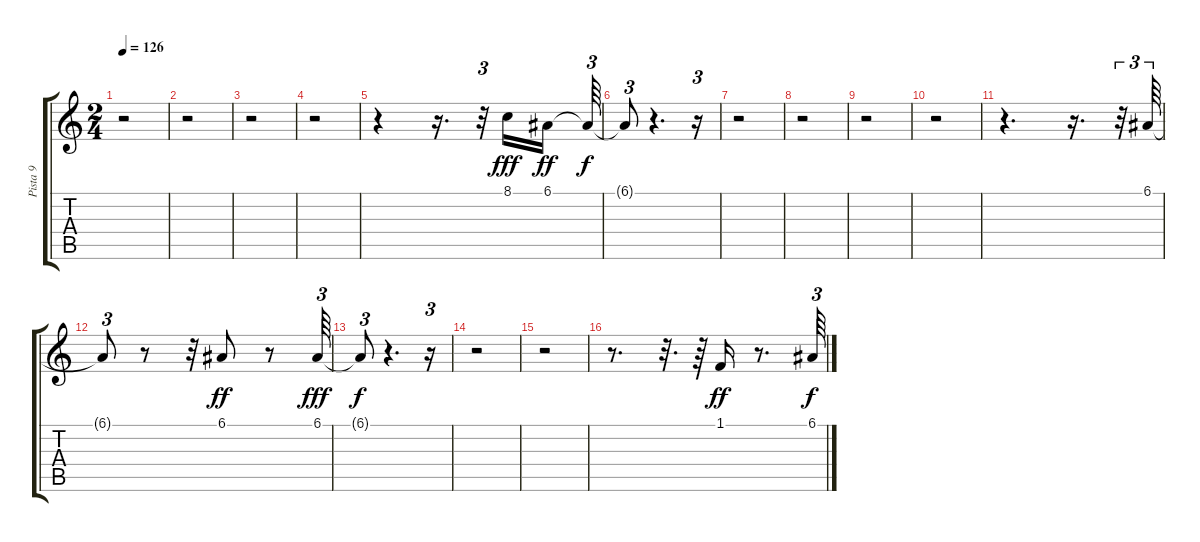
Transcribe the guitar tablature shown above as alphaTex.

\track ("Pista 9" "Pista 9") {instrument tenorsax}
\staff {score tabs}
\tuning (E4 B3 G3 D3 A2 E2) {hide}
\ts (2 4)
\tempo 126
\clef g2
\ks c
r.2{dy f} |
r.2 |
r.2 |
r.2 |
r.4 r.16{d} r.32{tu (3 2)} 8.1.16{dy fff} 6.1.16{dy ff beam splitsecondary} 6.1{t}.64{tu (3 2) dy f} |
6.1{t}.8{tu (3 2)} r.4{d} r.16{tu (3 2)} |
r.2 |
r.2 |
r.2 |
r.2 |
r.4{d} r.16{d} r.32{tu (3 2)} 6.1.64{tu (3 2)} |
6.1{t}.8{tu (3 2)} r.8 r.32 6.1.8{dy ff} r.8 6.1.64{tu (3 2) dy fff} |
6.1{t}.8{tu (3 2) dy f} r.4{d} r.16{tu (3 2)} |
r.2 |
r.2 |
r.8{d} r.32{d} r.64 1.1.16{dy ff} r.8{d} 6.1.64{tu (3 2) dy f}
